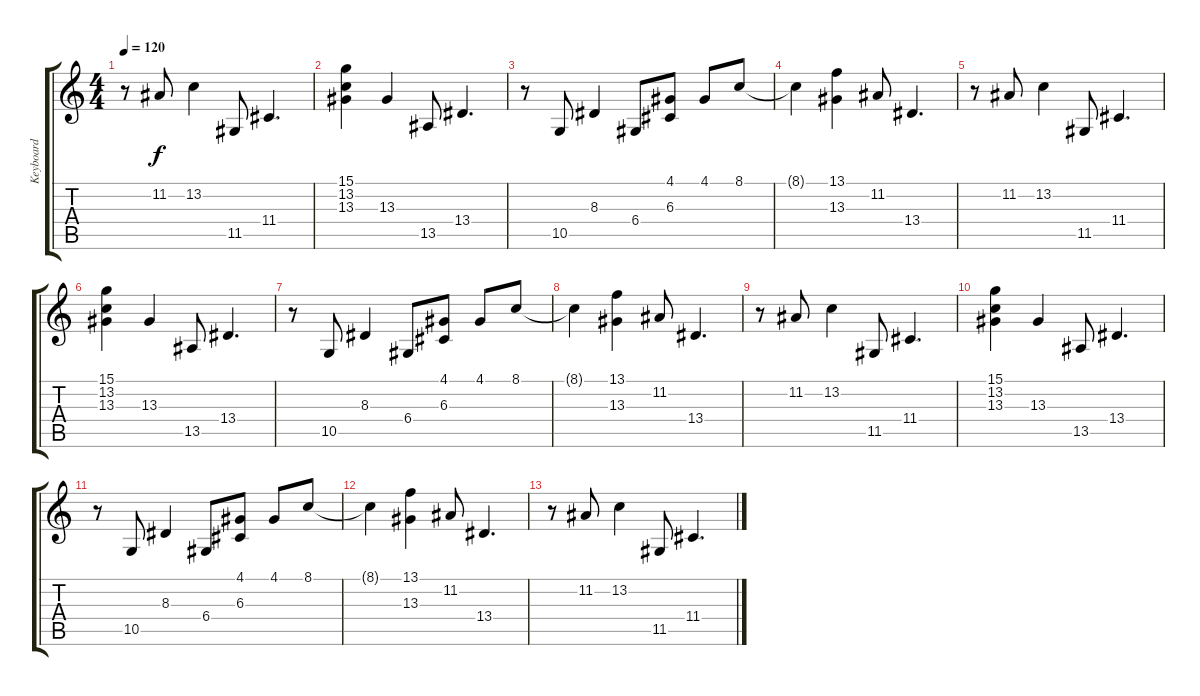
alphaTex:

\track ("Keyboard" "Keyboard") {instrument electricpiano2}
\staff {score tabs}
\tuning (E4 B3 G3 D3 A2 E2) {hide}
\ts (4 4)
\tempo 120
\clef g2
\ks c
r.8{dy f} 11.2.8 13.2.4 11.5.8 11.4.4{d} |
(15.1 13.2 13.3).4 13.3.4 13.5.8 13.4.4{d} |
r.8 10.5.8 8.3.4 6.4.8 (4.1 6.3).8 4.1.8 8.1.8 |
8.1{t}.4 (13.1 13.3).4 11.2.8 13.4.4{d} |
r.8 11.2.8 13.2.4 11.5.8 11.4.4{d} |
(15.1 13.2 13.3).4 13.3.4 13.5.8 13.4.4{d} |
r.8 10.5.8 8.3.4 6.4.8 (4.1 6.3).8 4.1.8 8.1.8 |
8.1{t}.4 (13.1 13.3).4 11.2.8 13.4.4{d} |
r.8 11.2.8 13.2.4 11.5.8 11.4.4{d} |
(15.1 13.2 13.3).4 13.3.4 13.5.8 13.4.4{d} |
r.8 10.5.8 8.3.4 6.4.8 (4.1 6.3).8 4.1.8 8.1.8 |
8.1{t}.4 (13.1 13.3).4 11.2.8 13.4.4{d} |
r.8 11.2.8 13.2.4 11.5.8 11.4.4{d}
